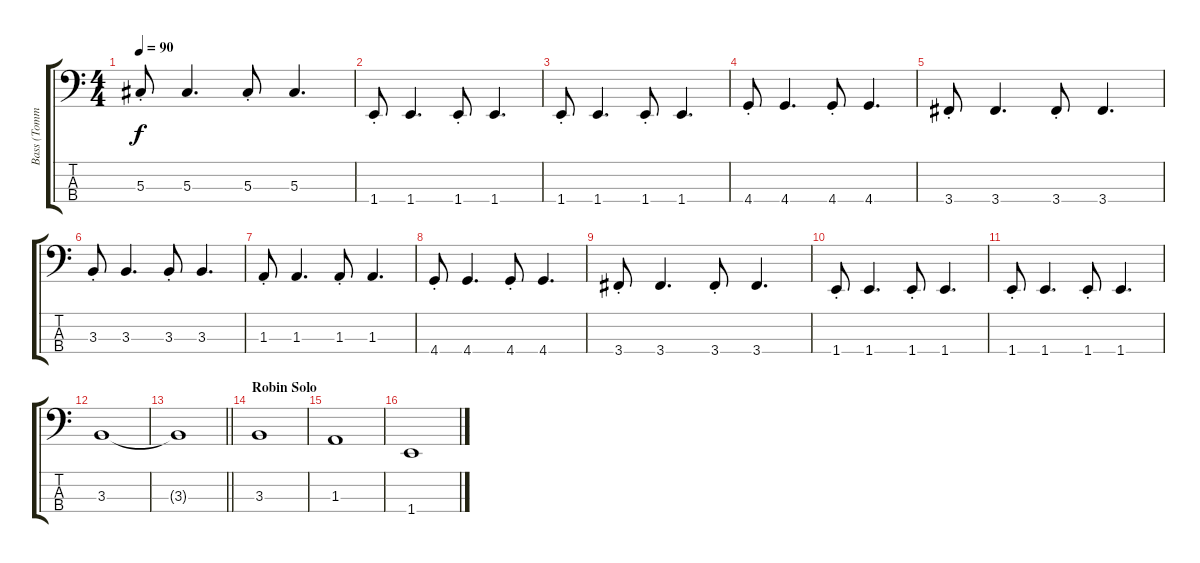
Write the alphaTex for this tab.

\track ("Bass (Tommy Stinson)" "Bass (Tomm") {instrument electricbassfinger}
\staff {score tabs}
\tuning (Gb2 Db2 Ab1 Eb1) {hide}
\ts (4 4)
\tempo 90
\clef f4
\ks c
5.3{st}.8{dy f} 5.3.4{d} 5.3{st}.8 5.3.4{d} |
1.4{st}.8 1.4.4{d} 1.4{st}.8 1.4.4{d} |
1.4{st}.8 1.4.4{d} 1.4{st}.8 1.4.4{d} |
4.4{st}.8 4.4.4{d} 4.4{st}.8 4.4.4{d} |
3.4{st}.8 3.4.4{d} 3.4{st}.8 3.4.4{d} |
3.3{st}.8 3.3.4{d} 3.3{st}.8 3.3.4{d} |
1.3{st}.8 1.3.4{d} 1.3{st}.8 1.3.4{d} |
4.4{st}.8 4.4.4{d} 4.4{st}.8 4.4.4{d} |
3.4{st}.8 3.4.4{d} 3.4{st}.8 3.4.4{d} |
1.4{st}.8 1.4.4{d} 1.4{st}.8 1.4.4{d} |
1.4{st}.8 1.4.4{d} 1.4{st}.8 1.4.4{d} |
3.3.1 |
\barLineRight lightlight
3.3{t}.1 |
\section ("" "Robin Solo")
3.3.1 |
1.3.1 |
1.4.1
